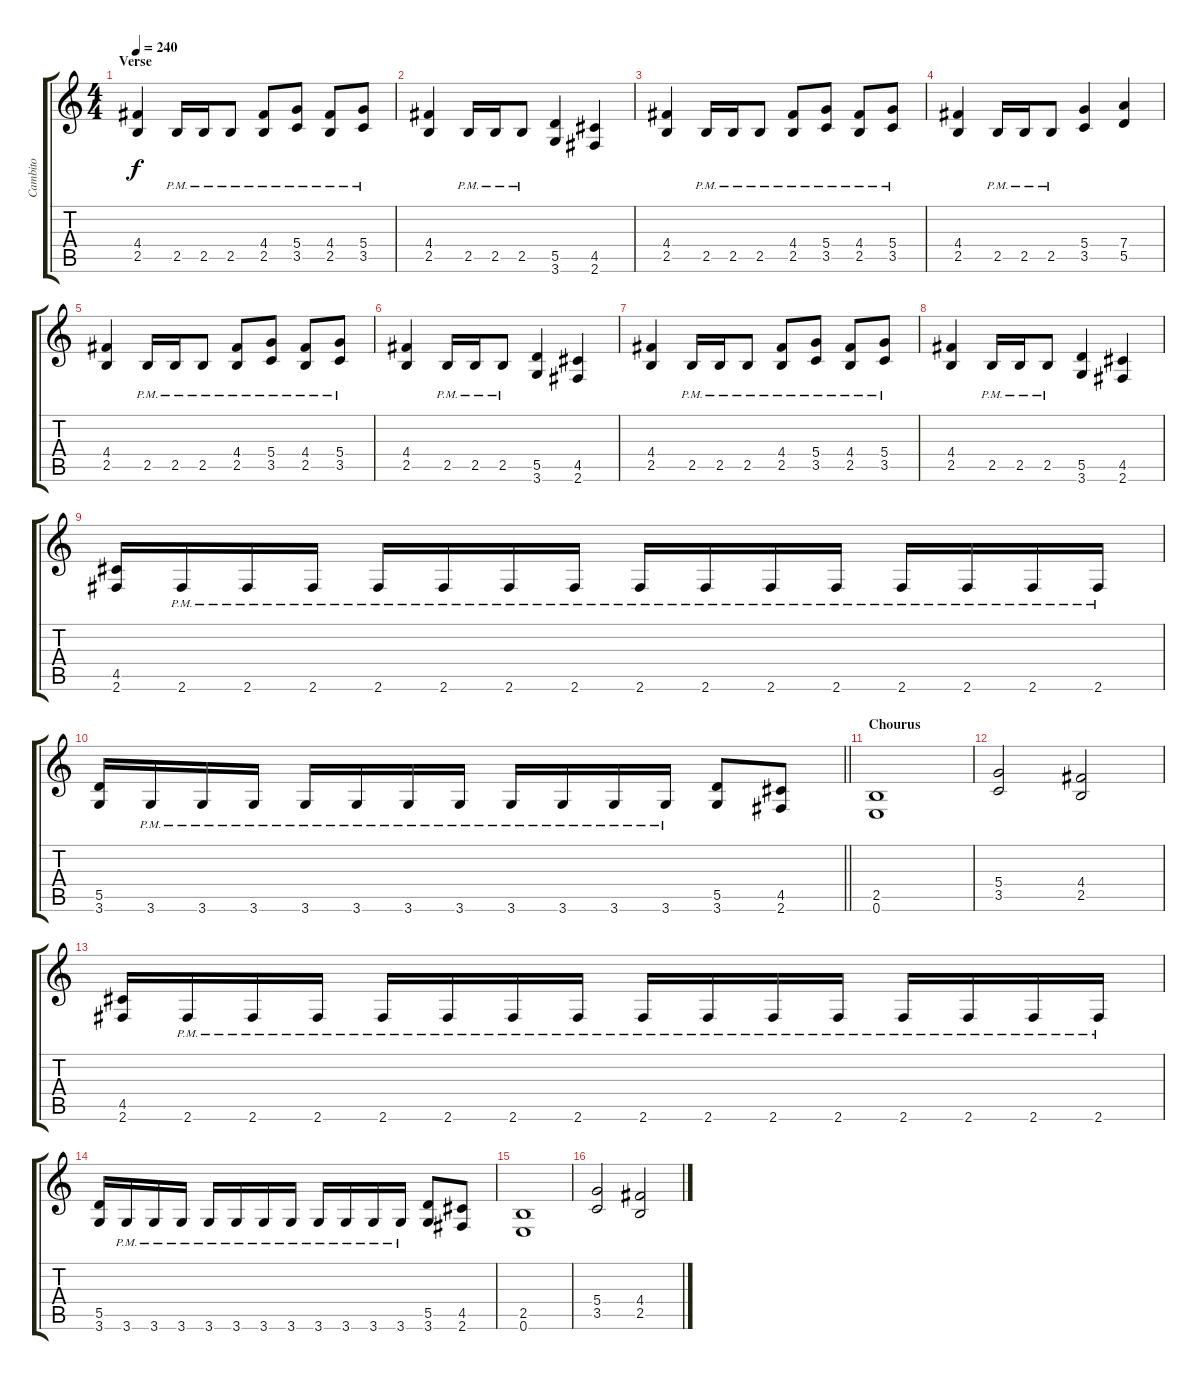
\track ("Cambito" "Cambito") {instrument distortionguitar}
\staff {score tabs}
\tuning (E4 B3 G3 D3 A2 E2) {hide}
\ts (4 4)
\section ("" "Verse")
\tempo 240
\clef g2
\ks c
(4.4 2.5).4{dy f} 2.5{pm}.16 2.5{pm}.16 2.5{pm}.8 (4.4{pm} 2.5{pm}).8 (5.4{pm} 3.5{pm}).8 (4.4{pm} 2.5{pm}).8 (5.4{pm} 3.5{pm}).8 |
(4.4 2.5).4 2.5{pm}.16 2.5{pm}.16 2.5{pm}.8 (5.5 3.6).4 (4.5 2.6).4 |
(4.4 2.5).4 2.5{pm}.16 2.5{pm}.16 2.5{pm}.8 (4.4{pm} 2.5{pm}).8 (5.4{pm} 3.5{pm}).8 (4.4{pm} 2.5{pm}).8 (5.4{pm} 3.5{pm}).8 |
(4.4 2.5).4 2.5{pm}.16 2.5{pm}.16 2.5{pm}.8 (5.4 3.5).4 (7.4 5.5).4 |
(4.4 2.5).4 2.5{pm}.16 2.5{pm}.16 2.5{pm}.8 (4.4{pm} 2.5{pm}).8 (5.4{pm} 3.5{pm}).8 (4.4{pm} 2.5{pm}).8 (5.4{pm} 3.5{pm}).8 |
(4.4 2.5).4 2.5{pm}.16 2.5{pm}.16 2.5{pm}.8 (5.5 3.6).4 (4.5 2.6).4 |
(4.4 2.5).4 2.5{pm}.16 2.5{pm}.16 2.5{pm}.8 (4.4{pm} 2.5{pm}).8 (5.4{pm} 3.5{pm}).8 (4.4{pm} 2.5{pm}).8 (5.4{pm} 3.5{pm}).8 |
(4.4 2.5).4 2.5{pm}.16 2.5{pm}.16 2.5{pm}.8 (5.5 3.6).4 (4.5 2.6).4 |
(4.5 2.6).16 2.6{pm}.16 2.6{pm}.16 2.6{pm}.16 2.6{pm}.16 2.6{pm}.16 2.6{pm}.16 2.6{pm}.16 2.6{pm}.16 2.6{pm}.16 2.6{pm}.16 2.6{pm}.16 2.6{pm}.16 2.6{pm}.16 2.6{pm}.16 2.6{pm}.16 |
\barLineRight lightlight
(5.5 3.6).16 3.6{pm}.16 3.6{pm}.16 3.6{pm}.16 3.6{pm}.16 3.6{pm}.16 3.6{pm}.16 3.6{pm}.16 3.6{pm}.16 3.6{pm}.16 3.6{pm}.16 3.6{pm}.16 (5.5 3.6).8 (4.5 2.6).8 |
\section ("" "Chourus")
(2.5 0.6).1 |
(5.4 3.5).2 (4.4 2.5).2 |
(4.5 2.6).16 2.6{pm}.16 2.6{pm}.16 2.6{pm}.16 2.6{pm}.16 2.6{pm}.16 2.6{pm}.16 2.6{pm}.16 2.6{pm}.16 2.6{pm}.16 2.6{pm}.16 2.6{pm}.16 2.6{pm}.16 2.6{pm}.16 2.6{pm}.16 2.6{pm}.16 |
(5.5 3.6).16 3.6{pm}.16 3.6{pm}.16 3.6{pm}.16 3.6{pm}.16 3.6{pm}.16 3.6{pm}.16 3.6{pm}.16 3.6{pm}.16 3.6{pm}.16 3.6{pm}.16 3.6{pm}.16 (5.5 3.6).8 (4.5 2.6).8 |
(2.5 0.6).1 |
(5.4 3.5).2 (4.4 2.5).2
